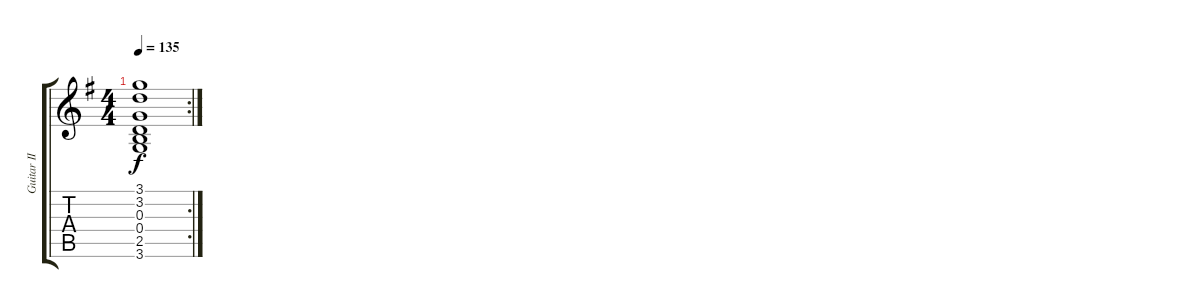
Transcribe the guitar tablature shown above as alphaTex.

\track ("Guitar II" "Guitar II") {instrument electricguitarclean}
\staff {score tabs}
\tuning (E4 B3 G3 D3 A2 E2) {hide}
\rc 2
\ts (4 4)
\tempo 135
\clef g2
\ks g
(3.1{t} 3.2{t} 0.3{t} 0.4{t} 2.5{t} 3.6{t}).1{dy f}
